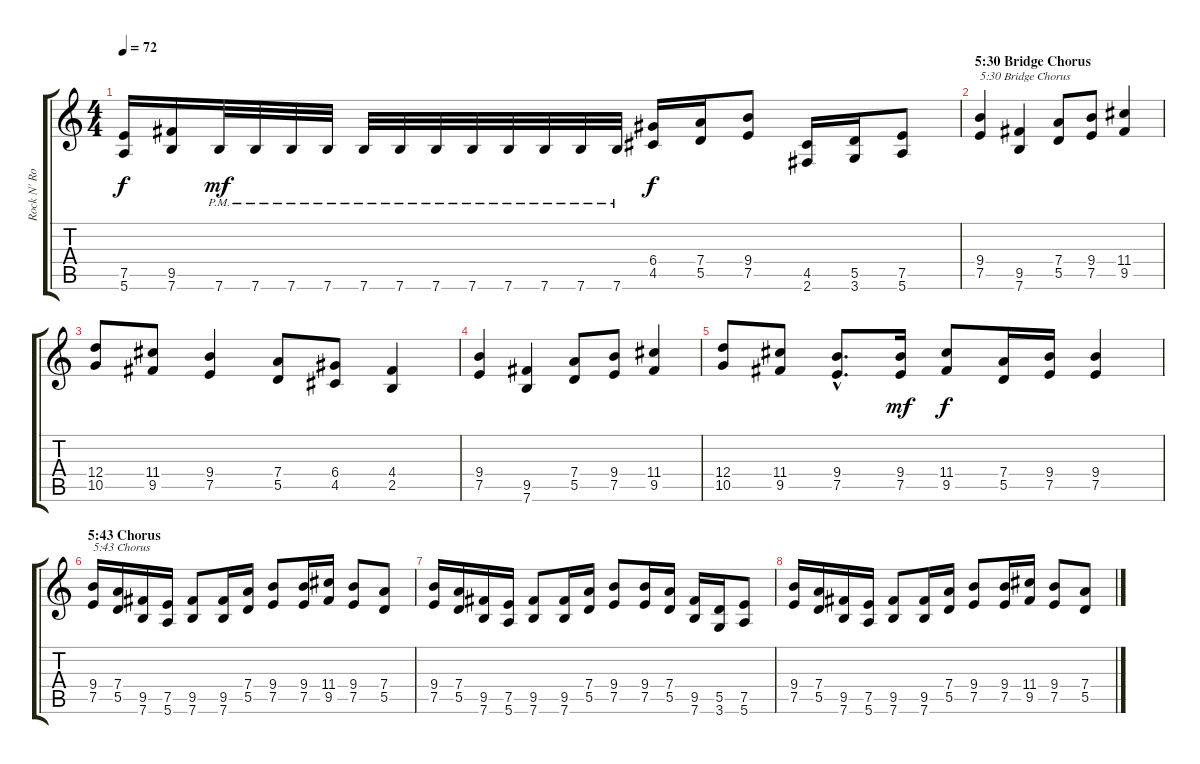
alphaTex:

\track ("Rock N' Rolf (left)" "Rock N' Ro") {instrument distortionguitar}
\staff {score tabs}
\tuning (E4 B3 G3 D3 A2 E2) {hide}
\ts (4 4)
\tempo 72
\clef g2
\ks c
(7.5 5.6).16{dy f} (9.5 7.6).16 7.6{pm}.32{dy mf} 7.6{pm}.32 7.6{pm}.32 7.6{pm}.32 7.6{pm}.32 7.6{pm}.32 7.6{pm}.32 7.6{pm}.32 7.6{pm}.32 7.6{pm}.32 7.6{pm}.32 7.6{pm}.32 (6.4 4.5).16{dy f} (7.4 5.5).16 (9.4 7.5).8 (4.5 2.6).16 (5.5 3.6).16 (7.5 5.6).8 |
\section ("" "5:30 Bridge Chorus")
(9.4 7.5).4{txt "5:30 Bridge Chorus"} (9.5 7.6).4 (7.4 5.5).8 (9.4 7.5).8 (11.4 9.5).4 |
(12.4 10.5).8 (11.4 9.5).8 (9.4 7.5).4 (7.4 5.5).8 (6.4 4.5).8 (4.4 2.5).4 |
(9.4 7.5).4 (9.5 7.6).4 (7.4 5.5).8 (9.4 7.5).8 (11.4 9.5).4 |
(12.4 10.5).8 (11.4 9.5).8 (9.4{hac} 7.5{hac}).8{d} (9.4 7.5).16{dy mf} (11.4 9.5).8{dy f} (7.4 5.5).16 (9.4 7.5).16 (9.4 7.5).4 |
\section ("" "5:43 Chorus")
(9.4 7.5).16{txt "5:43 Chorus"} (7.4 5.5).16 (9.5 7.6).16 (7.5 5.6).16 (9.5 7.6).8 (9.5 7.6).16 (7.4 5.5).16 (9.4 7.5).8 (9.4 7.5).16 (11.4 9.5).16 (9.4 7.5).8 (7.4 5.5).8 |
(9.4 7.5).16 (7.4 5.5).16 (9.5 7.6).16 (7.5 5.6).16 (9.5 7.6).8 (9.5 7.6).16 (7.4 5.5).16 (9.4 7.5).8 (9.4 7.5).16 (7.4 5.5).16 (9.5 7.6).16 (5.5 3.6).16 (7.5 5.6).8 |
(9.4 7.5).16 (7.4 5.5).16 (9.5 7.6).16 (7.5 5.6).16 (9.5 7.6).8 (9.5 7.6).16 (7.4 5.5).16 (9.4 7.5).8 (9.4 7.5).16 (11.4 9.5).16 (9.4 7.5).8 (7.4 5.5).8
